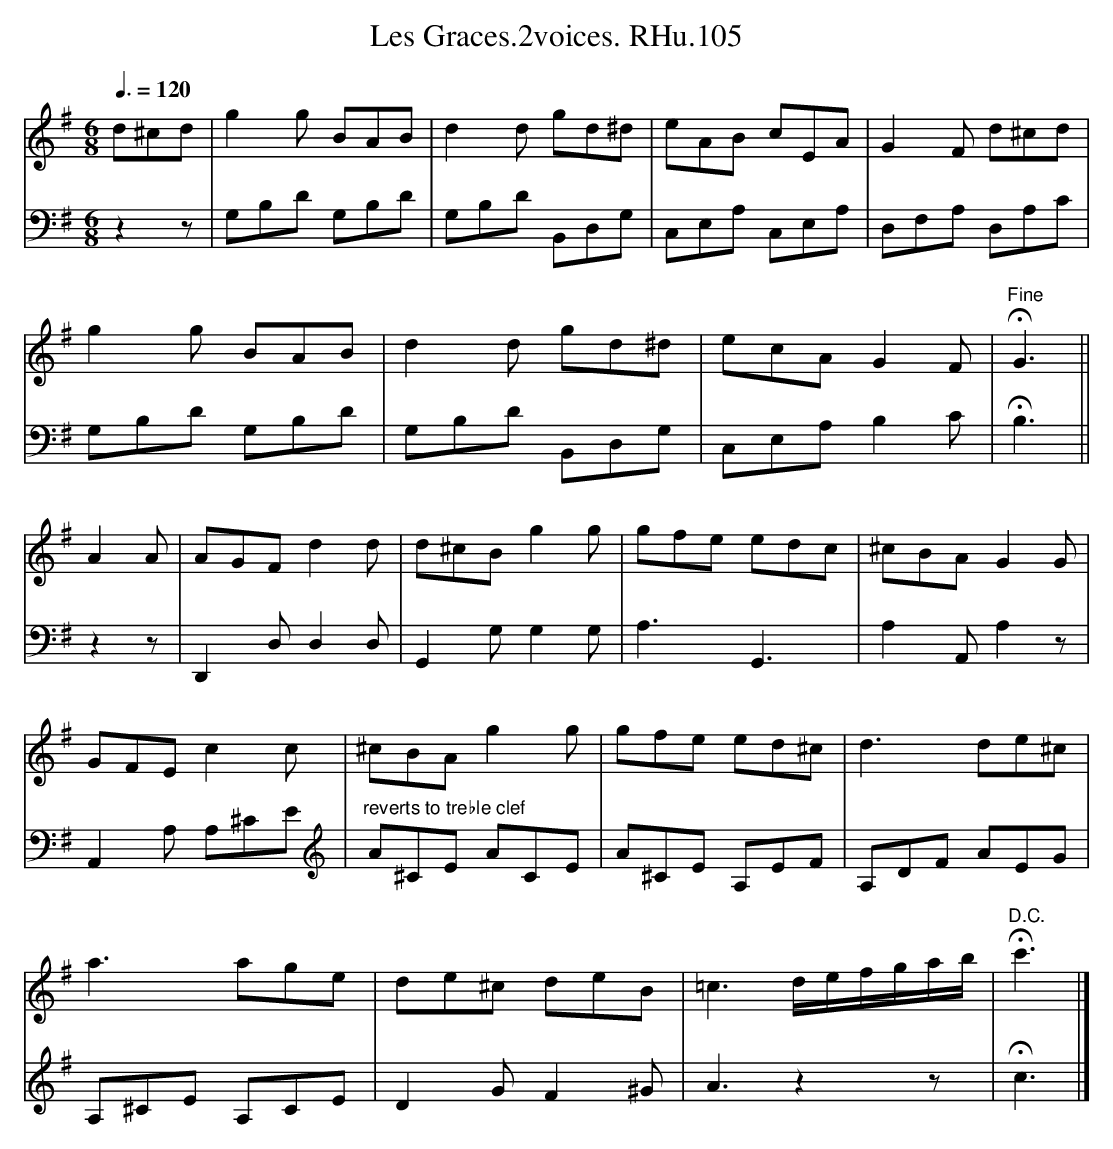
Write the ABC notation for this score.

X:1
T:Les Graces.2voices. RHu.105
M:6/8
L:1/8
Q:3/8=120
K:G major
V:1
[V:1]d^cd|g2g BAB|d2d gd^d|eAB cEA|G2F d^cd|!
[V:2 clef=bass]z2z|G,B,D G,B,D|G,B,D B,,D,G,|C,E,A, C,E,A,|D,F,A, D,A,C|\
[V:1]g2g BAB|d2d gd^d|ecA G2F|"Fine"HG3||!
[V:2]G,B,D G,B,D|G,B,D B,,D,G,|C,E,A,B,2C|HB,3||\
[V:1]A2A|AGF d2d|d^cB g2g|gfe edc|^cBA G2G|!
[V:2]z2z|D,,2D,D,2D,|G,,2G,G,2G,|A,3G,,3|A,2A,,A,2z|\
[V:1]GFE c2c|^cBA g2g|gfe ed^c|d3 de^c|!
[V:2]A,,2A, A,^CE|[V:2 clef=treble]\
"reverts to treble clef"A^CE ACE|A^CE A,EF|A,DF AEG|\
[V:1]a3 age|de^c deB|=c3 d/e/f/g/a/b/|"D.C."Hc'3|]
[V:2]A,^CE A,CE|D2GF2^G|A3z2z|Hc3|]
